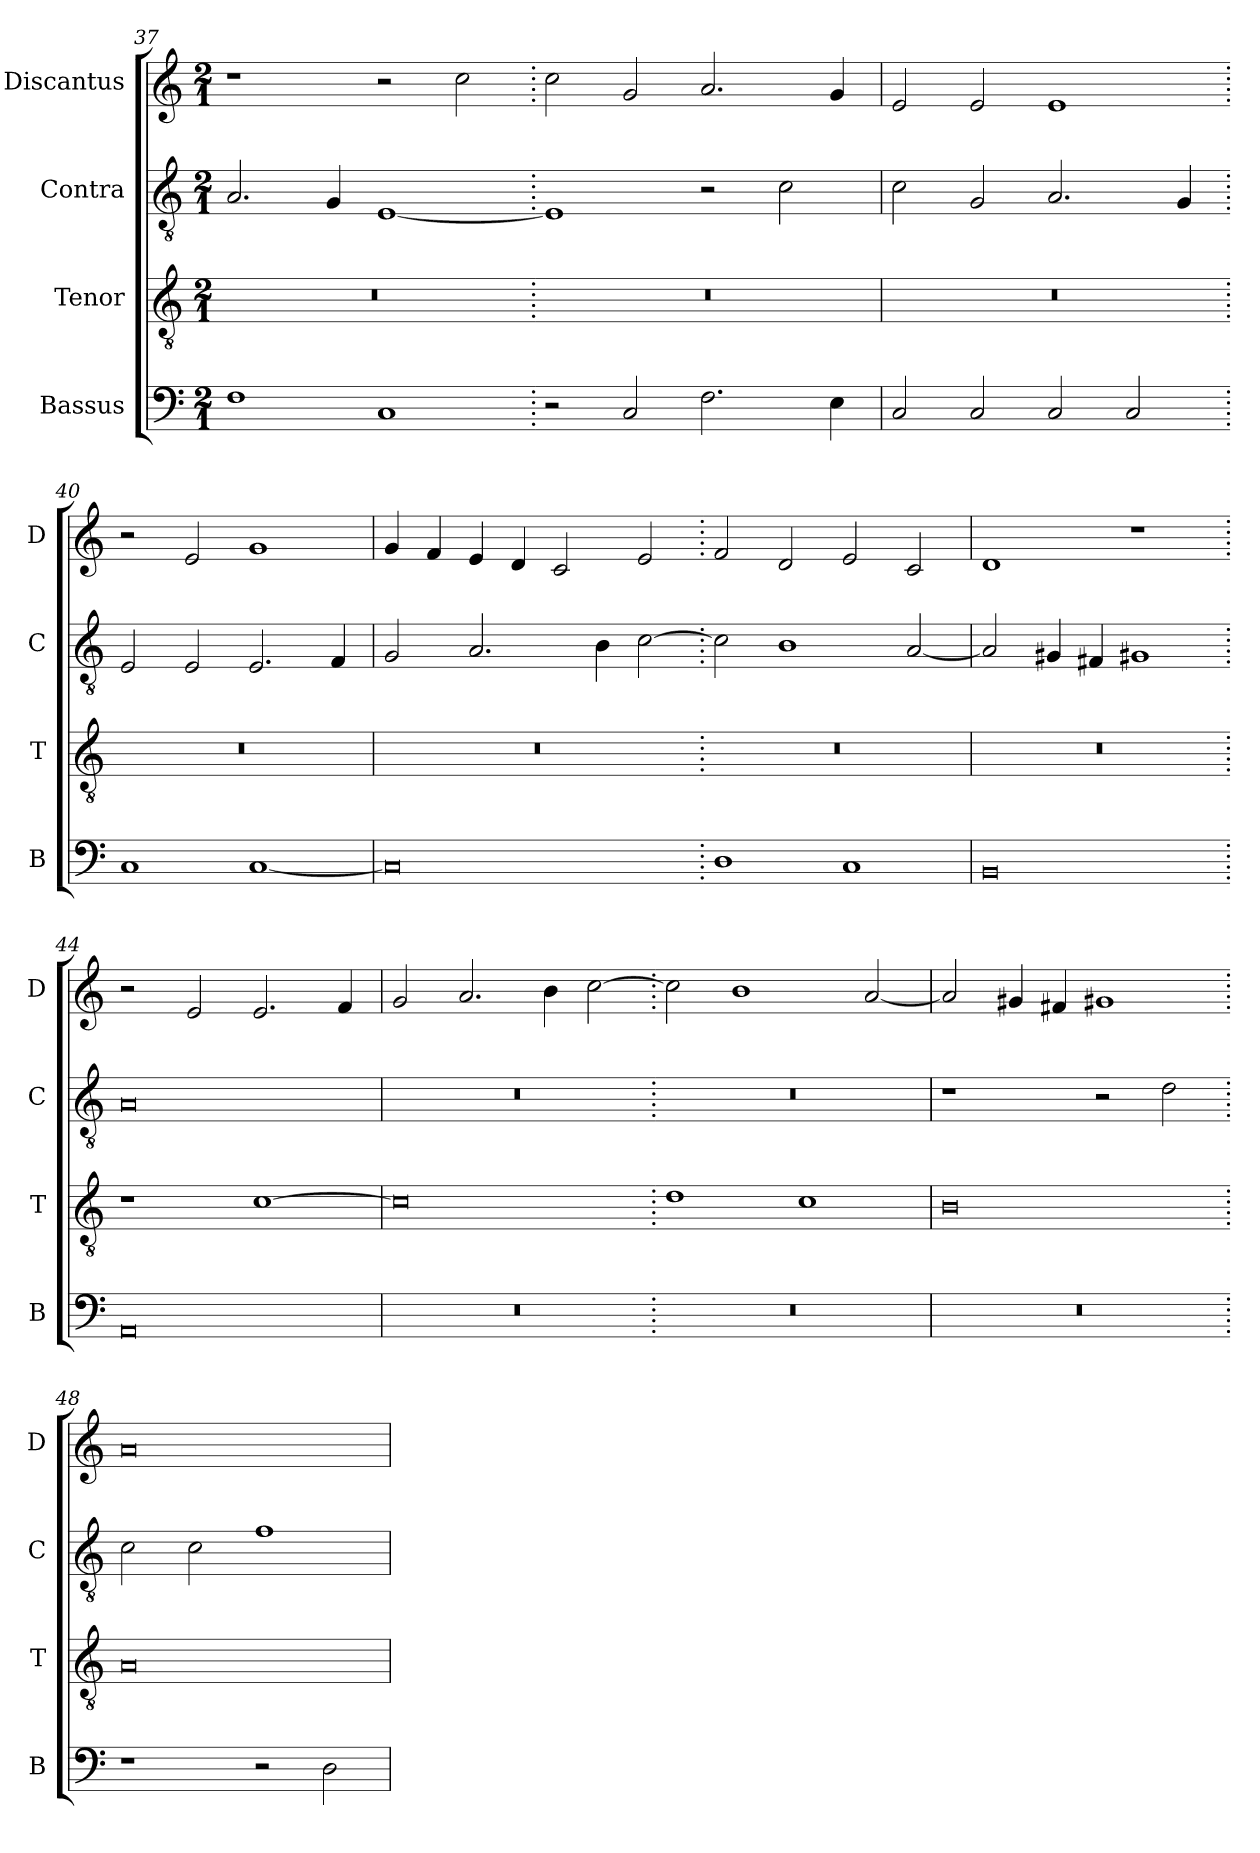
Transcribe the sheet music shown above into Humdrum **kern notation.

**kern	**kern	**kern	**kern
*part4	*part3	*part2	*part1
*staff4	*staff3	*staff2	*staff1
*I"Bassus	*I"Tenor	*I"Contra	*I"Discantus
*I'B	*I'T	*I'C	*I'D
*clefF4	*clefGv2	*clefGv2	*clefG2
*k[]	*k[]	*k[]	*k[]
*M2/1	*M2/1	*M2/1	*M2/1
=37	=37	=37	=37
1F	0r	2.A/	1r
.	.	4G/	.
1C	.	[1E	2r
.	.	.	2cc\
=38.	=38.	=38.	=38.
2r	0r	1E]	2cc\
2C/	.	.	2g/
2.F\	.	2r	2.a/
.	.	2c\	.
4E\	.	.	4g/
=39	=39	=39	=39
2C/	0r	2c\	2e/
2C/	.	2G/	2e/
2C/	.	2.A/	1e
2C/	.	.	.
.	.	4G/	.
=40.	=40.	=40.	=40.
1C	0r	2E/	2r
.	.	2E/	2e/
[1C	.	2.E/	1g
.	.	4F/	.
=41	=41	=41	=41
0C]	0r	2G/	4g/
.	.	.	4f/
.	.	2.A/	4e/
.	.	.	4d/
.	.	.	2c/
.	.	4B\	.
.	.	[2c\	2e/
=42.	=42.	=42.	=42.
1D	0r	2c\]	2f/
.	.	1B	2d/
1C	.	.	2e/
.	.	[2A/	2c/
=43	=43	=43	=43
0BB	0r	2A/]	1d
.	.	4G#X/	.
.	.	4F#X/	.
.	.	1G#X	1r
=44.	=44.	=44.	=44.
0AA	1r	0A	2r
.	.	.	2e/
.	[1c	.	2.e/
.	.	.	4f/
=45	=45	=45	=45
0r	0c]	0r	2g/
.	.	.	2.a/
.	.	.	4b\
.	.	.	[2cc\
=46.	=46.	=46.	=46.
0r	1d	0r	2cc\]
.	.	.	1b
.	1c	.	.
.	.	.	[2a/
=47	=47	=47	=47
0r	0B	1r	2a/]
.	.	.	4g#X/
.	.	.	4f#X/
.	.	2r	1g#X
.	.	2d\	.
=48.	=48.	=48.	=48.
1r	0A	2c\	0a
.	.	2c\	.
2r	.	1f	.
2D\	.	.	.
=	=	=	=
*-	*-	*-	*-
